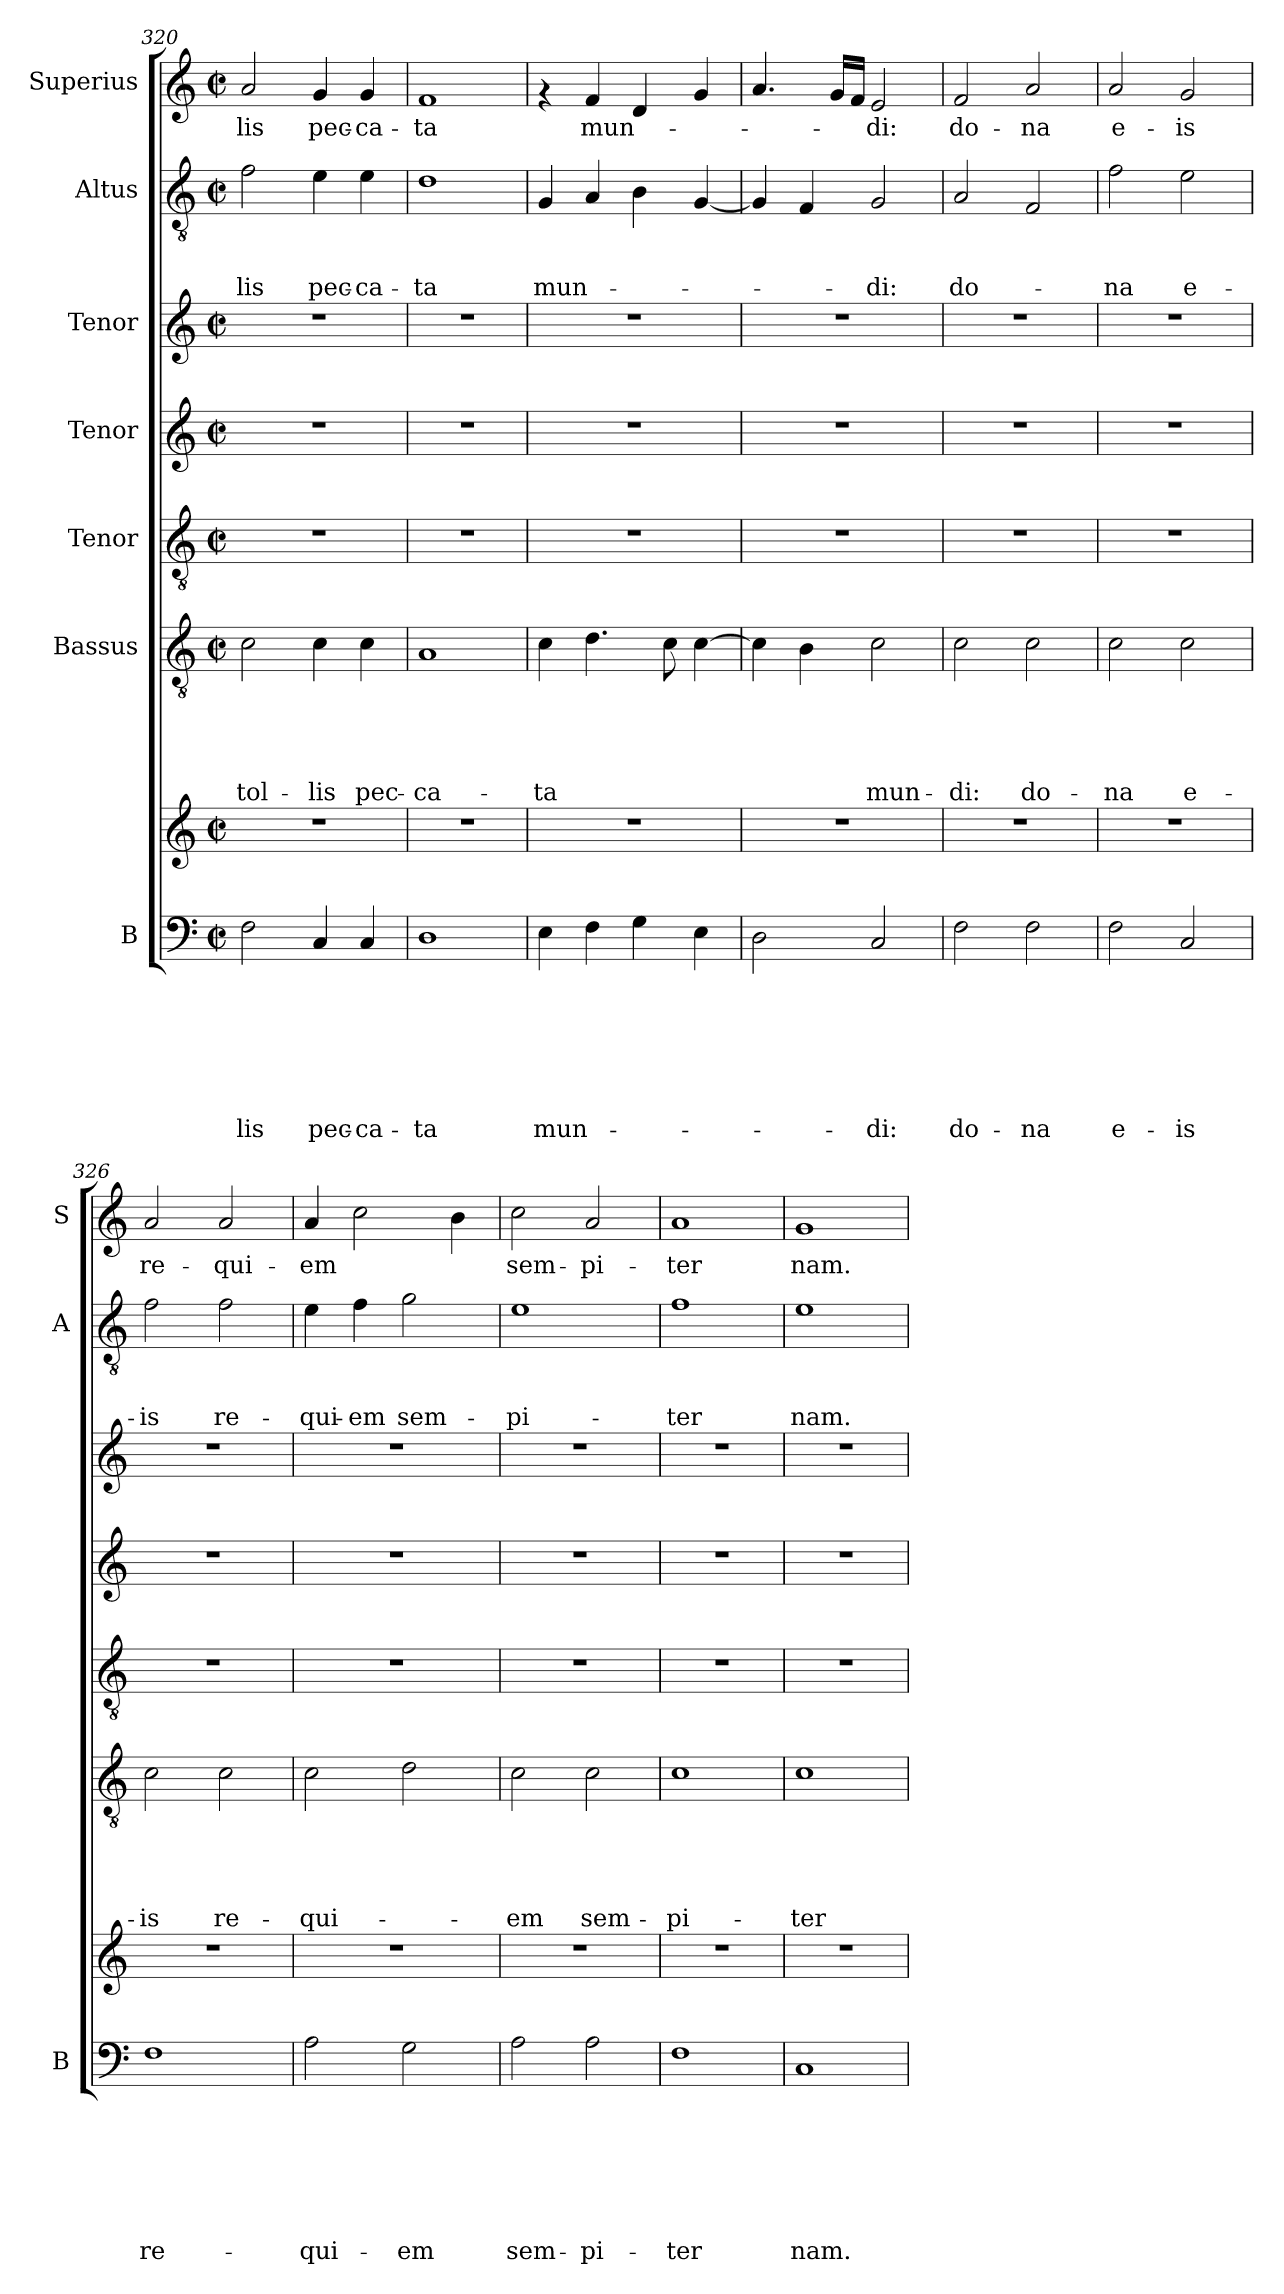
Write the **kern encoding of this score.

**kern	**text	**text	**text	**text	**text	**text	**text	**kern	**kern	**text	**text	**text	**text	**text	**kern	**kern	**kern	**kern	**text	**text	**text	**kern	**text
*part8	*part8	*part8	*part8	*part8	*part8	*part8	*part8	*part7	*part6	*part6	*part6	*part6	*part6	*part6	*part5	*part4	*part3	*part2	*part2	*part2	*part2	*part1	*part1
*staff8	*staff8	*staff8	*staff8	*staff8	*staff8	*staff8	*staff8	*staff7	*staff6	*staff6	*staff6	*staff6	*staff6	*staff6	*staff5	*staff4	*staff3	*staff2	*staff2	*staff2	*staff2	*staff1	*staff1
*I"B	*	*	*	*	*	*	*	*	*I"Bassus	*	*	*	*	*	*I"Tenor	*I"Tenor	*I"Tenor	*I"Altus	*	*	*	*I"Superius	*
*I'B	*	*	*	*	*	*	*	*	*	*	*	*	*	*	*	*	*	*I'A	*	*	*	*I'S	*
*clefF4	*	*	*	*	*	*	*	*clefG2	*clefGv2	*	*	*	*	*	*clefGv2	*clefG2	*clefG2	*clefGv2	*	*	*	*clefG2	*
*k[]	*	*	*	*	*	*	*	*k[]	*k[]	*	*	*	*	*	*k[]	*k[]	*k[]	*k[]	*	*	*	*k[]	*
*C:	*	*	*	*	*	*	*	*C:	*C:	*	*	*	*	*	*C:	*C:	*C:	*C:	*	*	*	*C:	*
*M2/2	*	*	*	*	*	*	*	*M2/2	*M2/2	*	*	*	*	*	*M2/2	*M2/2	*M2/2	*M2/2	*	*	*	*M2/2	*
*met(c|)	*	*	*	*	*	*	*	*met(c|)	*met(c|)	*	*	*	*	*	*met(c|)	*met(c|)	*met(c|)	*met(c|)	*	*	*	*met(c|)	*
=320	=320	=320	=320	=320	=320	=320	=320	=320	=320	=320	=320	=320	=320	=320	=320	=320	=320	=320	=320	=320	=320	=320	=320
!	!	!	!	!	!	!	!LO:LY:b	!	!	!	!	!	!	!LO:LY:b	!	!	!	!	!	!	!LO:LY:b	!	!LO:LY:b
2F\	.	.	.	.	.	.	-lis	1r	2c\	.	.	.	.	tol-	1r	1r	1r	2f\	.	.	-lis	2a/	-lis
!	!	!	!	!	!	!	!LO:LY:b	!	!	!	!	!	!	!LO:LY:b	!	!	!	!	!	!	!LO:LY:b	!	!LO:LY:b
4C/	.	.	.	.	.	.	pec-	.	4c\	.	.	.	.	-lis	.	.	.	4e\	.	.	pec-	4g/	pec-
!	!	!	!	!	!	!	!LO:LY:b	!	!	!	!	!	!	!LO:LY:b	!	!	!	!	!	!	!LO:LY:b	!	!LO:LY:b
4C/	.	.	.	.	.	.	-ca-	.	4c\	.	.	.	.	pec-	.	.	.	4e\	.	.	-ca-	4g/	-ca-
=321	=321	=321	=321	=321	=321	=321	=321	=321	=321	=321	=321	=321	=321	=321	=321	=321	=321	=321	=321	=321	=321	=321	=321
!	!	!	!	!	!	!	!LO:LY:b	!	!	!	!	!	!	!LO:LY:b	!	!	!	!	!	!	!LO:LY:b	!	!LO:LY:b
1D	.	.	.	.	.	.	-ta	1r	1A	.	.	.	.	-ca-	1r	1r	1r	1d	.	.	-ta	1f	-ta
=322	=322	=322	=322	=322	=322	=322	=322	=322	=322	=322	=322	=322	=322	=322	=322	=322	=322	=322	=322	=322	=322	=322	=322
!	!	!	!	!	!	!	!LO:LY:b	!	!	!	!	!	!	!LO:LY:b	!	!	!	!	!	!	!LO:LY:b	!	!
4E\	.	.	.	.	.	.	mun-	1r	4c\	.	.	.	.	-ta	1r	1r	1r	4G/	.	.	mun-	4rf	.
!	!	!	!	!	!	!	!	!	!	!	!	!	!	!	!	!	!	!	!	!	!	!	!LO:LY:b
4F\	.	.	.	.	.	.	.	.	4.d\	.	.	.	.	.	.	.	.	4A/	.	.	.	4f/	mun-
4G\	.	.	.	.	.	.	.	.	.	.	.	.	.	.	.	.	.	4B\	.	.	.	4d/	.
.	.	.	.	.	.	.	.	.	8c\	.	.	.	.	.	.	.	.	.	.	.	.	.	.
4E\	.	.	.	.	.	.	.	.	[>4c\	.	.	.	.	.	.	.	.	[<4G/	.	.	.	4g/	.
=323	=323	=323	=323	=323	=323	=323	=323	=323	=323	=323	=323	=323	=323	=323	=323	=323	=323	=323	=323	=323	=323	=323	=323
2D\	.	.	.	.	.	.	.	1r	4c\]	.	.	.	.	.	1r	1r	1r	4G/]	.	.	.	4.a/	.
.	.	.	.	.	.	.	.	.	4B\	.	.	.	.	.	.	.	.	4F/	.	.	.	.	.
.	.	.	.	.	.	.	.	.	.	.	.	.	.	.	.	.	.	.	.	.	.	16g/LL	.
.	.	.	.	.	.	.	.	.	.	.	.	.	.	.	.	.	.	.	.	.	.	16f/JJ	.
!	!	!	!	!	!	!	!LO:LY:b	!	!	!	!	!	!	!LO:LY:b	!	!	!	!	!	!	!LO:LY:b	!	!LO:LY:b
2C/	.	.	.	.	.	.	-di:	.	2c\	.	.	.	.	mun-	.	.	.	2G/	.	.	-di:	2e/	-di:
!!LO:PB:g=z
=324	=324	=324	=324	=324	=324	=324	=324	=324	=324	=324	=324	=324	=324	=324	=324	=324	=324	=324	=324	=324	=324	=324	=324
!	!	!	!	!	!	!	!LO:LY:b	!	!	!	!	!	!	!LO:LY:b	!	!	!	!	!	!	!LO:LY:b	!	!LO:LY:b
2F\	.	.	.	.	.	.	do-	1r	2c\	.	.	.	.	-di:	1r	1r	1r	2A/	.	.	do-	2f/	do-
!	!	!	!	!	!	!	!LO:LY:b	!	!	!	!	!	!	!LO:LY:b	!	!	!	!	!	!	!	!	!LO:LY:b
2F\	.	.	.	.	.	.	-na	.	2c\	.	.	.	.	do-	.	.	.	2F/	.	.	.	2a/	-na
=325	=325	=325	=325	=325	=325	=325	=325	=325	=325	=325	=325	=325	=325	=325	=325	=325	=325	=325	=325	=325	=325	=325	=325
!	!	!	!	!	!	!	!LO:LY:b	!	!	!	!	!	!	!LO:LY:b	!	!	!	!	!	!	!LO:LY:b	!	!LO:LY:b
2F\	.	.	.	.	.	.	e-	1r	2c\	.	.	.	.	-na	1r	1r	1r	2f\	.	.	-na	2a/	e-
!	!	!	!	!	!	!	!LO:LY:b	!	!	!	!	!	!	!LO:LY:b	!	!	!	!	!	!	!LO:LY:b	!	!LO:LY:b
2C/	.	.	.	.	.	.	-is	.	2c\	.	.	.	.	e-	.	.	.	2e\	.	.	e-	2g/	-is
=326	=326	=326	=326	=326	=326	=326	=326	=326	=326	=326	=326	=326	=326	=326	=326	=326	=326	=326	=326	=326	=326	=326	=326
!	!	!	!	!	!	!	!LO:LY:b	!	!	!	!	!	!	!LO:LY:b	!	!	!	!	!	!	!LO:LY:b	!	!LO:LY:b
1F	.	.	.	.	.	.	re-	1r	2c\	.	.	.	.	-is	1r	1r	1r	2f\	.	.	-is	2a/	re-
!	!	!	!	!	!	!	!	!	!	!	!	!	!	!LO:LY:b	!	!	!	!	!	!	!LO:LY:b	!	!LO:LY:b
.	.	.	.	.	.	.	.	.	2c\	.	.	.	.	re-	.	.	.	2f\	.	.	re-	2a/	-qui-
=327	=327	=327	=327	=327	=327	=327	=327	=327	=327	=327	=327	=327	=327	=327	=327	=327	=327	=327	=327	=327	=327	=327	=327
!	!	!	!	!	!	!	!LO:LY:b	!	!	!	!	!	!	!LO:LY:b	!	!	!	!	!	!	!LO:LY:b	!	!LO:LY:b
2A\	.	.	.	.	.	.	-qui-	1r	2c\	.	.	.	.	-qui-	1r	1r	1r	4e\	.	.	-qui-	4a/	-em
!	!	!	!	!	!	!	!	!	!	!	!	!	!	!	!	!	!	!	!	!	!LO:LY:b	!	!
.	.	.	.	.	.	.	.	.	.	.	.	.	.	.	.	.	.	4f\	.	.	-em	2cc\	.
!	!	!	!	!	!	!	!LO:LY:b	!	!	!	!	!	!	!	!	!	!	!	!	!	!LO:LY:b	!	!
2G\	.	.	.	.	.	.	-em	.	2d\	.	.	.	.	.	.	.	.	2g\	.	.	sem-	.	.
.	.	.	.	.	.	.	.	.	.	.	.	.	.	.	.	.	.	.	.	.	.	4b\	.
=328	=328	=328	=328	=328	=328	=328	=328	=328	=328	=328	=328	=328	=328	=328	=328	=328	=328	=328	=328	=328	=328	=328	=328
!	!	!	!	!	!	!	!LO:LY:b	!	!	!	!	!	!	!LO:LY:b	!	!	!	!	!	!	!LO:LY:b	!	!LO:LY:b
2A\	.	.	.	.	.	.	sem-	1r	2c\	.	.	.	.	-em	1r	1r	1r	1e	.	.	-pi-	2cc\	sem-
!	!	!	!	!	!	!	!LO:LY:b	!	!	!	!	!	!	!LO:LY:b	!	!	!	!	!	!	!	!	!LO:LY:b
2A\	.	.	.	.	.	.	-pi-	.	2c\	.	.	.	.	sem-	.	.	.	.	.	.	.	2a/	-pi-
=329	=329	=329	=329	=329	=329	=329	=329	=329	=329	=329	=329	=329	=329	=329	=329	=329	=329	=329	=329	=329	=329	=329	=329
!	!	!	!	!	!	!	!LO:LY:b	!	!	!	!	!	!	!LO:LY:b	!	!	!	!	!	!	!LO:LY:b	!	!LO:LY:b
1F	.	.	.	.	.	.	-ter	1r	1c	.	.	.	.	-pi-	1r	1r	1r	1f	.	.	-ter	1a	-ter
=330	=330	=330	=330	=330	=330	=330	=330	=330	=330	=330	=330	=330	=330	=330	=330	=330	=330	=330	=330	=330	=330	=330	=330
!	!	!	!	!	!	!	!LO:LY:b	!	!	!	!	!	!	!LO:LY:b	!	!	!	!	!	!	!LO:LY:b	!	!LO:LY:b
1C	.	.	.	.	.	.	nam.	1r	1c	.	.	.	.	-ter	1r	1r	1r	1e	.	.	nam.	1g	nam.
=!	=!	=!	=!	=!	=!	=!	=!	=!	=!	=!	=!	=!	=!	=!	=!	=!	=!	=!	=!	=!	=!	=!	=!
*-	*-	*-	*-	*-	*-	*-	*-	*-	*-	*-	*-	*-	*-	*-	*-	*-	*-	*-	*-	*-	*-	*-	*-
